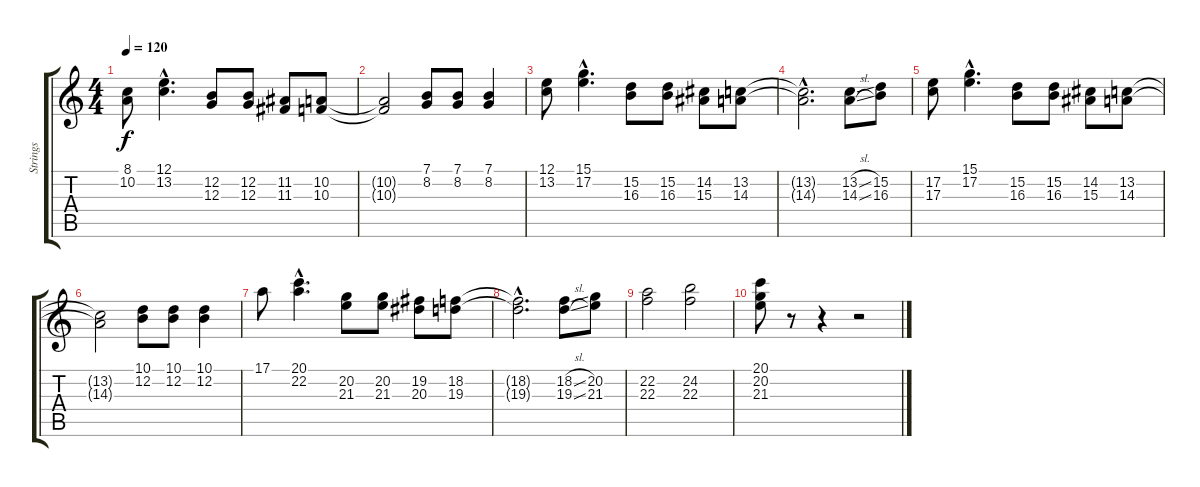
\track ("Strings" "Strings") {instrument stringensemble1}
\staff {score tabs}
\tuning (E4 B3 G3 D3 A2 E2) {hide}
\ts (4 4)
\tempo 120
\clef g2
\ks c
(8.1 10.2).8{dy f} (12.1{hac} 13.2{hac}).4{d} (12.2 12.3).8 (12.2 12.3).8 (11.2 11.3).8 (10.2 10.3).8 |
(10.2{t} 10.3{t}).2 (7.1 8.2).8 (7.1 8.2).8 (7.1 8.2).4 |
(12.1 13.2).8 (15.1{hac} 17.2{hac}).4{d} (15.2 16.3).8 (15.2 16.3).8 (14.2 15.3).8 (13.2 14.3).8 |
(13.2{hac t} 14.3{hac t}).2{d} (13.2{sl} 14.3{sl}).8 (15.2 16.3).8 |
(17.2 17.3).8 (15.1{hac} 17.2{hac}).4{d} (15.2 16.3).8 (15.2 16.3).8 (14.2 15.3).8 (13.2 14.3).8 |
(13.2{t} 14.3{t}).2 (10.1 12.2).8 (10.1 12.2).8 (10.1 12.2).4 |
17.1.8 (20.1{hac} 22.2{hac}).4{d} (20.2 21.3).8 (20.2 21.3).8 (19.2 20.3).8 (18.2 19.3).8 |
(18.2{hac t} 19.3{hac t}).2{d} (18.2{sl} 19.3{sl}).8 (20.2 21.3).8 |
(22.2 22.3).2 (24.2 22.3).2 |
(20.1 20.2 21.3).8 r.8 r.4 r.2
